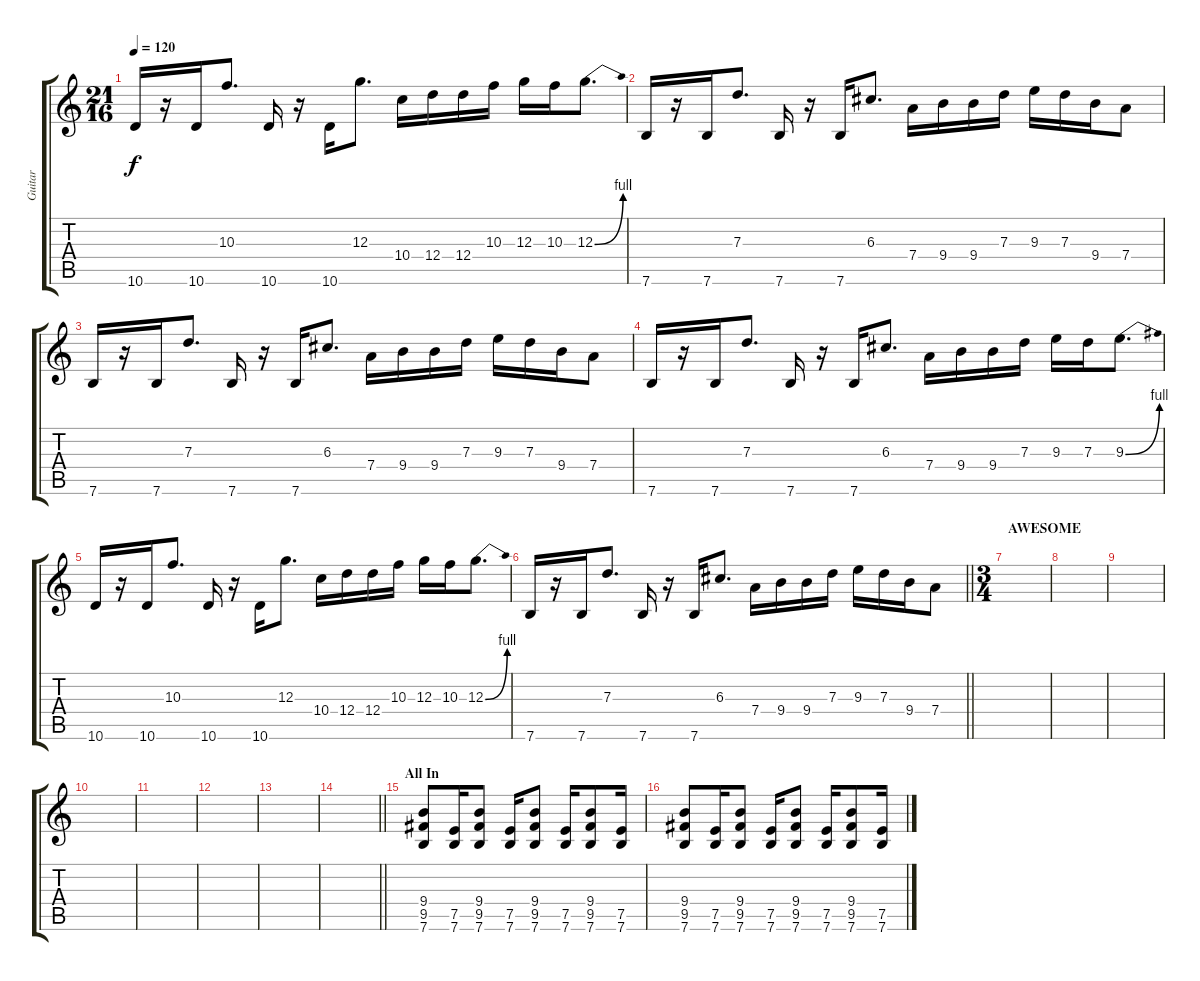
\track ("Guitar" "Guitar") {instrument overdrivenguitar}
\staff {score tabs}
\tuning (E4 B3 G3 D3 A2 E2) {hide}
\ts (21 16)
\tempo 120
\clef g2
\ks c
10.6.16{dy f} r.16 10.6.16 10.3.8{d} 10.6.16 r.16 10.6.16 12.3.8{d} 10.4.16 12.4.16 12.4.16 10.3.16 12.3.16 10.3.16 12.3{be (bend 0 0 60 4)}.8{d} |
7.6.16 r.16 7.6.16 7.3.8{d} 7.6.16 r.16 7.6.16 6.3.8{d} 7.4.16 9.4.16 9.4.16 7.3.16 9.3.16 7.3.16 9.4.16 7.4.8 |
7.6.16 r.16 7.6.16 7.3.8{d} 7.6.16 r.16 7.6.16 6.3.8{d} 7.4.16 9.4.16 9.4.16 7.3.16 9.3.16 7.3.16 9.4.16 7.4.8 |
7.6.16 r.16 7.6.16 7.3.8{d} 7.6.16 r.16 7.6.16 6.3.8{d} 7.4.16 9.4.16 9.4.16 7.3.16 9.3.16 7.3.16 9.3{be (bend 0 0 60 4)}.8{d} |
10.6.16 r.16 10.6.16 10.3.8{d} 10.6.16 r.16 10.6.16 12.3.8{d} 10.4.16 12.4.16 12.4.16 10.3.16 12.3.16 10.3.16 12.3{be (bend 0 0 60 4)}.8{d} |
\barLineRight lightlight
7.6.16 r.16 7.6.16 7.3.8{d} 7.6.16 r.16 7.6.16 6.3.8{d} 7.4.16 9.4.16 9.4.16 7.3.16 9.3.16 7.3.16 9.4.16 7.4.8 |
\ts (3 4)
\section ("" "AWESOME")
|
|
|
|
|
|
|
\barLineRight lightlight
|
\section ("" "All In")
(9.4 9.5 7.6).8 (7.5 7.6).16 (9.4 9.5 7.6).8 (7.5 7.6).16 (9.4 9.5 7.6).8 (7.5 7.6).16 (9.4 9.5 7.6).8 (7.5 7.6).16 |
(9.4 9.5 7.6).8 (7.5 7.6).16 (9.4 9.5 7.6).8 (7.5 7.6).16 (9.4 9.5 7.6).8 (7.5 7.6).16 (9.4 9.5 7.6).8 (7.5 7.6).16
